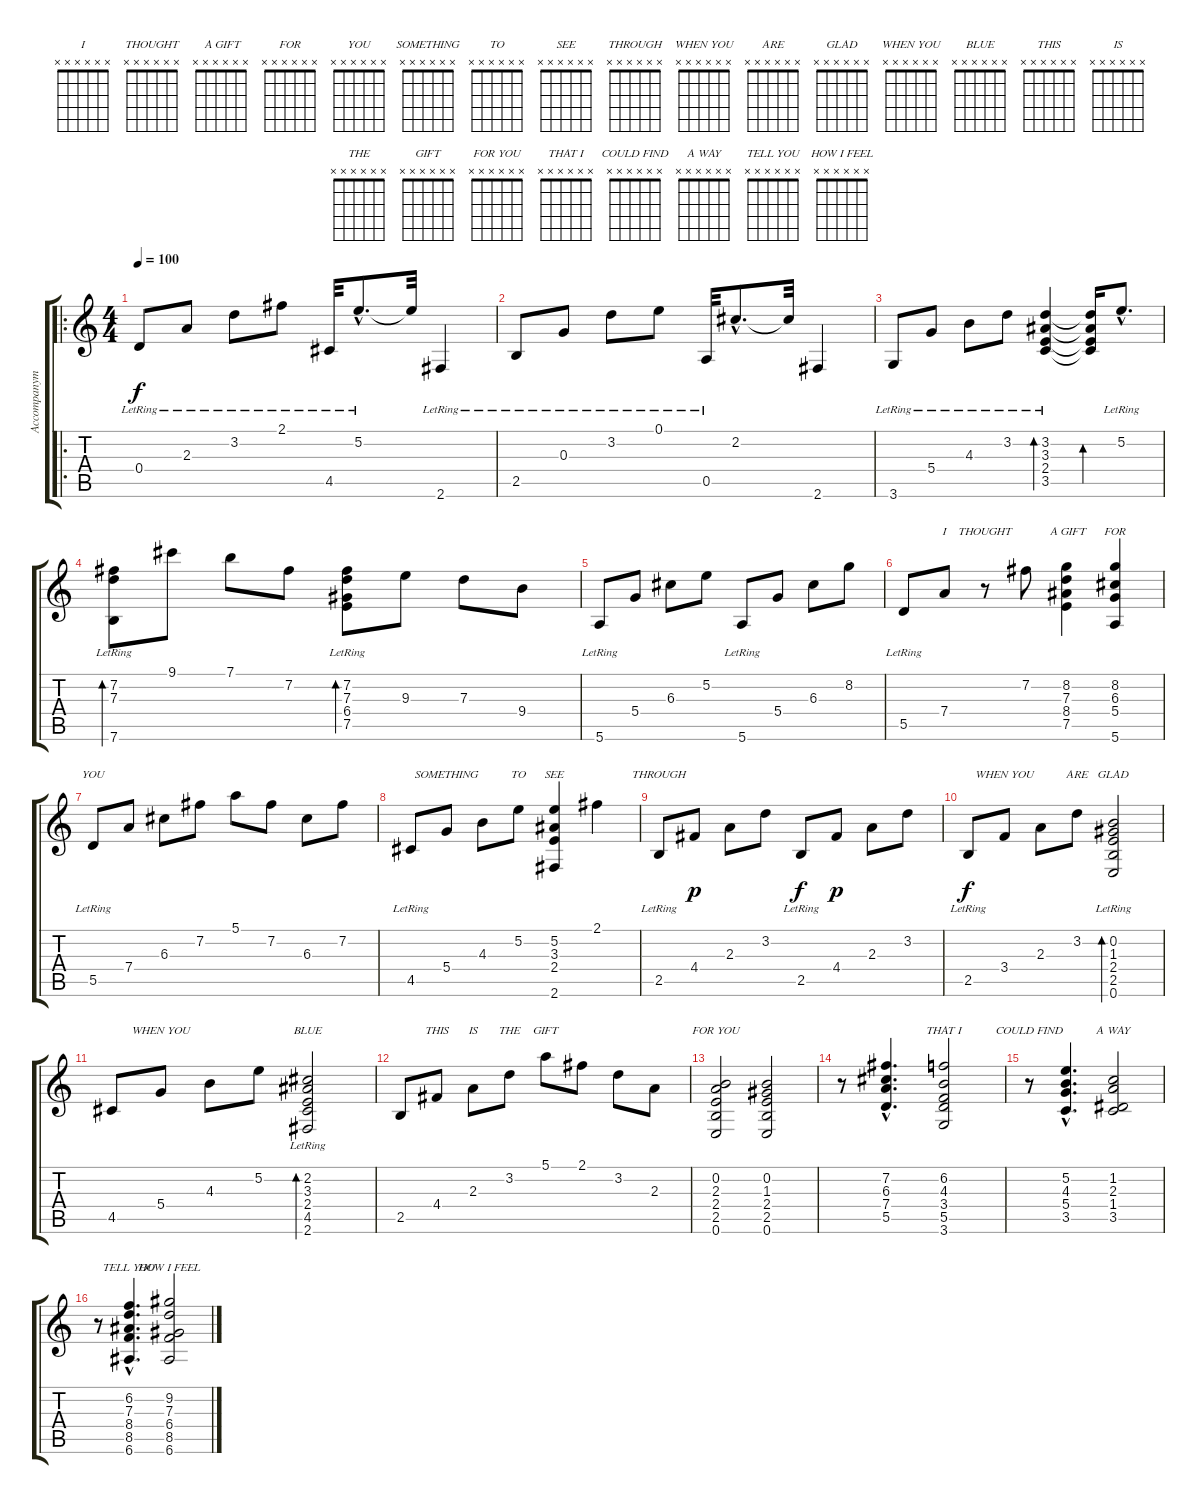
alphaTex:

\track ("Accompanyment" "Accompanym") {instrument electricbasspick}
\staff {score tabs}
\tuning (E4 B3 G3 D3 A2 E2) {hide}
\chord ("I" x x x x x x) {firstfret 0}
\chord ("THOUGHT" x x x x x x) {firstfret 0}
\chord (" A GIFT " x x x x x x) {firstfret 0}
\chord ("FOR" x x x x x x) {firstfret 0}
\chord ("YOU" x x x x x x) {firstfret 0}
\chord ("SOMETHING" x x x x x x) {firstfret 0}
\chord ("TO" x x x x x x) {firstfret 0}
\chord ("SEE" x x x x x x) {firstfret 0}
\chord ("THROUGH" x x x x x x) {firstfret 0}
\chord ("WHEN YOU " x x x x x x) {firstfret 0}
\chord ("ARE" x x x x x x) {firstfret 0}
\chord ("GLAD" x x x x x x) {firstfret 0}
\chord ("WHEN YOU" x x x x x x) {firstfret 0}
\chord ("BLUE" x x x x x x) {firstfret 0}
\chord ("THIS" x x x x x x) {firstfret 0}
\chord ("IS" x x x x x x) {firstfret 0}
\chord ("THE" x x x x x x) {firstfret 0}
\chord ("GIFT" x x x x x x) {firstfret 0}
\chord ("FOR YOU" x x x x x x) {firstfret 0}
\chord ("THAT I" x x x x x x) {firstfret 0}
\chord ("COULD FIND" x x x x x x) {firstfret 0}
\chord ("A WAY" x x x x x x) {firstfret 0}
\chord ("TELL YOU" x x x x x x) {firstfret 0}
\chord ("HOW I FEEL" x x x x x x) {firstfret 0}
\ro
\ts (4 4)
\tempo 100
\clef g2
\ks c
0.4{lr}.8{dy f instrument electricbasspick} 2.3{lr}.8 3.2{lr}.8 2.1{lr}.8 4.5{lr}.32 5.2{hac lr}.8{d} 5.2{t}.32 2.6{lr}.4 |
2.5{lr}.8 0.3{lr}.8 3.2{lr}.8 0.1{lr}.8 0.5{lr}.32 2.2{hac}.8{d} 2.2{t}.32 2.6.4 |
3.6{lr}.8 5.4{lr}.8 4.3{lr}.8 3.2{lr}.8 (3.2{lr} 3.3{lr} 2.4{lr} 3.5{lr}).4{bd 240} (3.2{t} 3.3{t} 2.4{t} 3.5{t}).16{bd 240} 5.2{hac lr}.8{d} |
(7.2{lr} 7.3{lr} 7.6{lr}).8{bd 240} 9.1.8 7.1.8 7.2.8 (7.2{lr} 7.3{lr} 6.4{lr} 7.5{lr}).8{bd 480} 9.3.8 7.3.8 9.4.8 |
5.6{lr}.8 5.4.8 6.3.8 5.2.8 5.6{lr}.8 5.4.8 6.3.8 8.2.8 |
5.5{lr}.8 7.4.8{ch "I"} r.8{ch "THOUGHT"} 7.2.8 (8.2 7.3 8.4 7.5).4{ch " A GIFT "} (8.2 6.3 5.4 5.6).4{ch "FOR"} |
5.5{lr}.8{ch "YOU"} 7.4.8 6.3.8 7.2.8 5.1.8 7.2.8 6.3.8 7.2.8 |
4.5{lr}.8 5.4.8{ch "SOMETHING"} 4.3.8 5.2.8{ch "TO"} (5.2 3.3 2.4 2.6).4{ch "SEE"} 2.1.4 |
2.5{lr}.8{ch "THROUGH"} 4.4.8{dy p} 2.3.8 3.2.8 2.5{lr}.8{dy f} 4.4.8{dy p} 2.3.8 3.2.8 |
2.5{lr}.8{dy f} 3.4.8{ch "WHEN YOU "} 2.3.8 3.2.8{ch "ARE"} (0.2{lr} 1.3{lr} 2.4{lr} 2.5{lr} 0.6{lr}).2{bd 480 ch "GLAD"} |
4.5.8 5.4.8{ch "WHEN YOU"} 4.3.8 5.2.8 (2.2{lr} 3.3{lr} 2.4{lr} 4.5{lr} 2.6{lr}).2{bd 480 ch "BLUE"} |
2.5.8 4.4.8{ch "THIS"} 2.3.8{ch "IS"} 3.2.8{ch "THE"} 5.1.8{ch "GIFT"} 2.1.8 3.2.8 2.3.8 |
(0.2 2.3 2.4 2.5 0.6).2{ch "FOR YOU"} (0.2 1.3 2.4 2.5 0.6).2 |
r.8 (7.2{hac} 6.3{hac} 7.4{hac} 5.5{hac}).4{d} (6.2 4.3 3.4 5.5 3.6).2{ch "THAT I"} |
r.8{ch "COULD FIND"} (5.2{hac} 4.3{hac} 5.4{hac} 3.5{hac}).4{d} (1.2 2.3 1.4 3.5).2{ch "A WAY"} |
r.8 (6.2{hac} 7.3{hac} 8.4{hac} 8.5{hac} 6.6{hac}).4{d ch "TELL YOU"} (9.2 7.3 6.4 8.5 6.6).2{ch "HOW I FEEL"}
